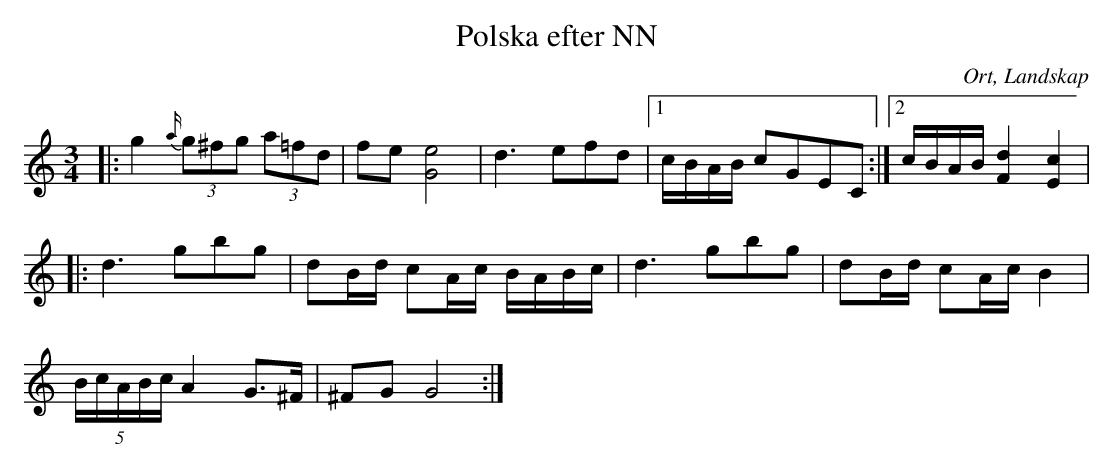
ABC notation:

X:1
T:Polska efter NN
O:Ort, Landskap
M:3/4
L:1/8
K:C
|:g2 {a/}(3g^fg (3a=fd|fe [G4e4]|d3 efd|1c/B/A/B/ cGEC:|2 c/B/A/B/ [F2d2][E2c2]|
|:d3 gbg| dB/d/ cA/c/ B/A/B/c/| d3 gbg| dB/d/ cA/c/ B2|
(5B/c/A/B/c/ A2 G>^F | ^FG G4 :|
